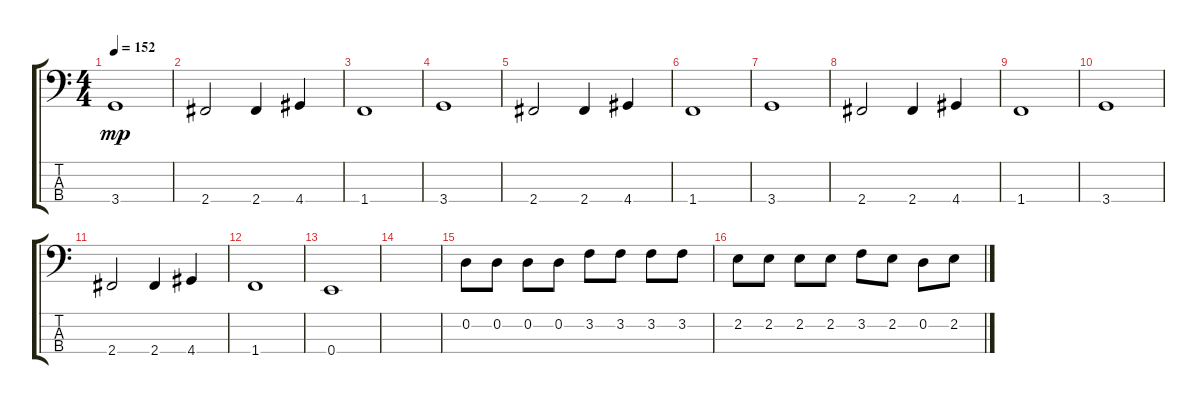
\track "" {instrument electricbasspick}
\staff {score tabs}
\tuning (G2 D2 A1 E1) {hide}
\ts (4 4)
\tempo 152
\clef f4
\ks c
3.4.1{dy mp} |
2.4.2 2.4.4 4.4.4 |
1.4.1 |
3.4.1 |
2.4.2 2.4.4 4.4.4 |
1.4.1 |
3.4.1 |
2.4.2 2.4.4 4.4.4 |
1.4.1 |
3.4.1 |
2.4.2 2.4.4 4.4.4 |
1.4.1 |
0.4.1 |
|
0.2.8 0.2.8 0.2.8 0.2.8 3.2.8 3.2.8 3.2.8 3.2.8 |
2.2.8 2.2.8 2.2.8 2.2.8 3.2.8 2.2.8 0.2.8 2.2.8
